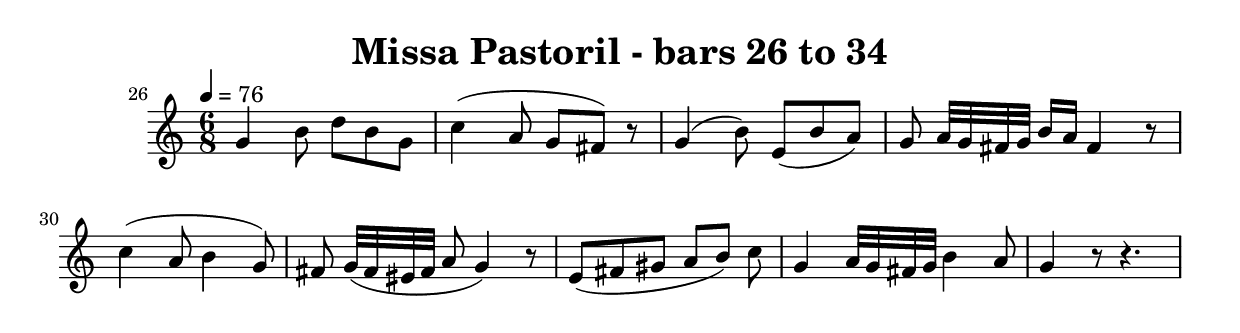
\include "english.ly"
\version "2.22.1"


global = {
  \key c \major
  \time 6/8
  \tempo 4 = 76
}

music = \relative c'' {
  % 26
  \set Score.currentBarNumber = #26
  g4 b8 d b g8 |
  c4( a8 g fs) r8 |
  g4( b8) e,8( b' a) |
  % 29
  g8 a32[ g fs g] b16[ a] fs4 r8 |
  c'4( a8 b4 g8) |
  fs8 g32[( fs es fs] a8 g4) r8 |
  e8[( fs gs] a[ b]) c |
  g4 a32[ g fs g] b4 a8 |
  % 34
  g4 r8 r4. |
}

\header { 
  title = "Missa Pastoril - bars 26 to 34"
}

\score {
  <<
    \new Staff <<
      \autoBeamOff
      \global \music
     >>
  >>
  \layout { 
    \context {
      \Staff
    }
  }
  \midi { }
}  